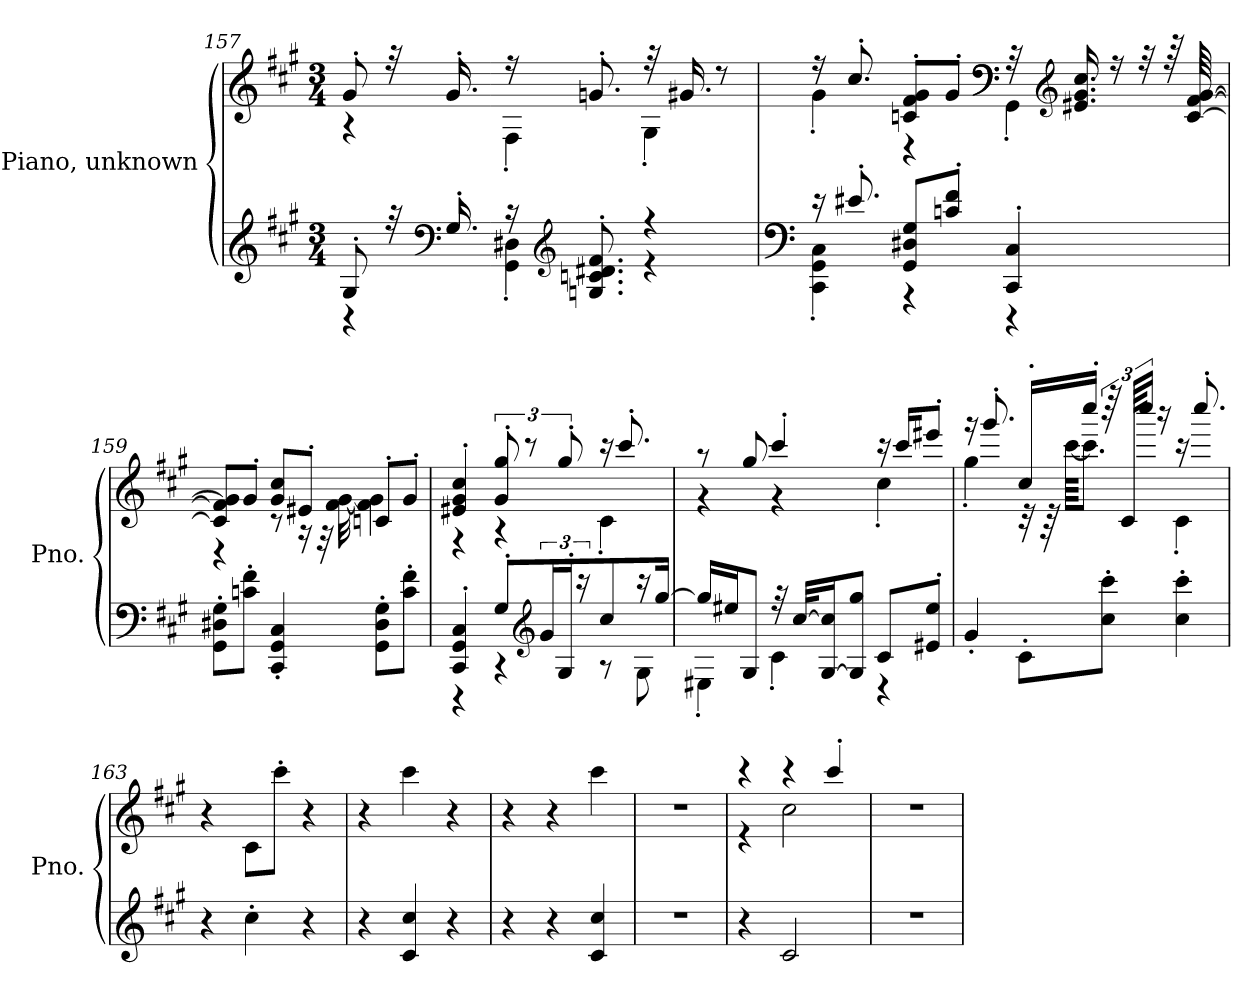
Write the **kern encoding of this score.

**kern	**kern
*part1	*part1
*staff2	*staff1
*I"Piano, unknown	*
*I'Pno.	*
*clefG2	*clefG2
*k[f#c#g#]	*k[f#c#g#]
*M3/4	*M3/4
=157	=157
*^	*^
8G#'/	4r	8g#'/	4r
32r	.	32r	.
*clefF4	*	*	*
16.G#'/	.	16.g#'/	.
16r	4GG#\' 4D#X\'	16r	4F#'\
*clefG2	*	*	*
8.Gn/' 8.cn/' 8.d#X/' 8.f#/'	.	8.gn'/	.
4r	4r	32r	4G#'\
.	.	16.g#X/	.
.	.	8r	.
!!LO:LB:g=z	!!
=158	=158	=158	=158
*clefF4	*	*	*
16r	4CC#\' 4GG#\' 4C#\'	16r	4g#'\
8.e#X'/	.	8.cc#'/	.
8GG#/ 8D#X/ 8G#/L	4r	8cn/' 8f#/' 8g#/'L	4r
8cn/' 8f#/'J	.	8g#'/J	.
*	*	*clefF4	*
4CC#/' 4C#/'	4r	32r	4GG#'\
*	*	*clefG2	*
.	.	16.e#X/ 16.g#/ 16.cc#/	.
.	.	16r	.
.	.	32r	.
.	.	64r	.
.	.	[64c/ [64f#/ [64g#/	.
*v	*v	*	*
=159	=159	=159
8GG#\' 8D#X\' 8G#\'L	8c/] 8f#/] 8g#/]L	4r
8cn\' 8f#\'J	8g#'/J	.
4CC#/' 4GG#/' 4C#/'	8g#/ 8cc#/L	8r
.	8e#X'/J	16r
.	.	32r
.	.	[32f#\ [32g#\
8GG#\' 8D#\' 8G#\'L	8cn'/L	4f#\] 4g#\]
8c\' 8f#\'J	8g#'/J	.
=160	=160	=160
*^	*	*
4CC#/' 4GG#/' 4C#/'	4r	4e#X/' 4g#/' 4cc#/'	4r
8G#'/L	4r	12g#/' 12gg#/'	4r
.	.	12r	.
*clefG2	*	*	*
24g#/L	.	.	.
24G#'/JJ	.	12gg#'/	.
24r	.	.	.
8cc#/	8r	16r	4c#'\
.	.	8.ccc#'/	.
16r	8G#\	.	.
[16gg#/	.	.	.
!!LO:LB:g=z	!!
=161	=161	=161	=161
16gg#/LL]	4E#X'\	8r	4r
16ee#X/J	.	.	.
8G#/J	.	8gg#/	.
32r	4c#'\	4ccc#'/	4r
[32cc#/KLL	.	.	.
[16G#/ 16cc#/]J	.	.	.
8G#/] 8gg#/J	.	.	.
8c#/L	4r	16r	4cc#'\
.	.	16ccc#/KL	.
8e#X/' 8ee#/'J	.	8eee#X'/J	.
*v	*v	*	*
=162	=162	=162
4g#'/	16r	4gg#'\
.	8.ggg#'/	.
8c#'\L	16cc#'/LL	32r
.	.	64r
.	.	[64ccc#\KKKL
.	16cccc#'/JJ	8.ccc#\J]
8cc#\' 8ccc#\'J	96r	.
.	96c#/KKLL	.
.	24cccc#/JJ	.
.	16r	.
4cc#\' 4ccc#\'	16r	4c#'\
.	8.cccc#'/	.
*	*v	*v
=163	=163
4r	4r
4cc#'\	8c#\L
.	8ccc#'\J
4r	4r
=164	=164
4r	4r
4c#/ 4cc#/	4ccc#\
4r	4r
=165	=165
4r	4r
4r	4r
4c#/ 4cc#/	4ccc#\
!!LO:LB:g=z
=166	=166
2.r	2.r
=167	=167
*	*^
4r	4r	4r
2c#/	4r	2cc#\
.	4ccc#'/	.
*	*v	*v
=168	=168
2.r	2.r
=	=
*-	*-
